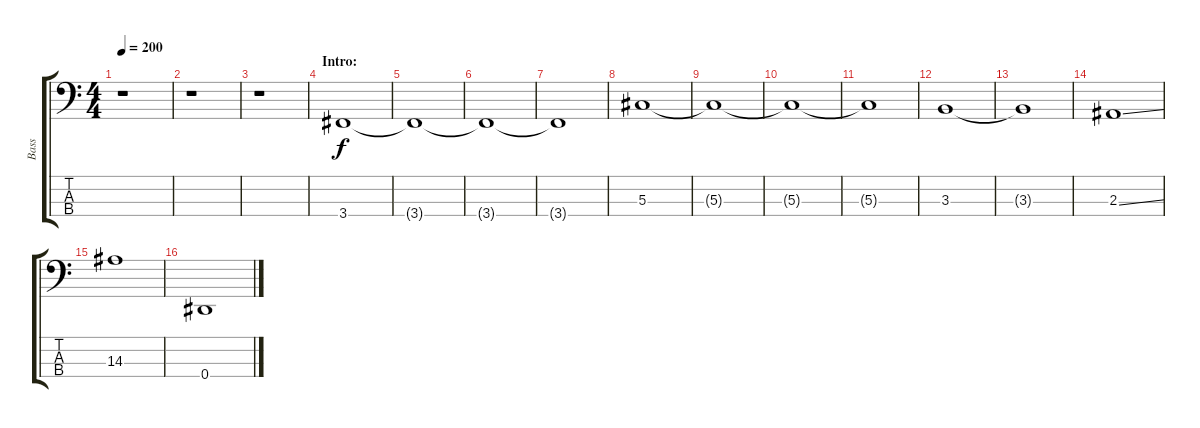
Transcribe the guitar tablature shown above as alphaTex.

\track ("Bass" "Bass") {instrument electricbassfinger}
\staff {score tabs}
\tuning (Gb2 Db2 Ab1 Eb1) {hide}
\ts (4 4)
\tempo 200
\clef f4
\ks c
r.1{dy f instrument electricbassfinger} |
r.1 |
r.1 |
\section ("" "Intro:")
3.4.1 |
3.4{t}.1 |
3.4{t}.1 |
3.4{t}.1 |
5.3.1 |
5.3{t}.1 |
5.3{t}.1 |
5.3{t}.1 |
3.3.1 |
3.3{t}.1 |
2.3{ss}.1 |
14.3.1 |
0.4.1
